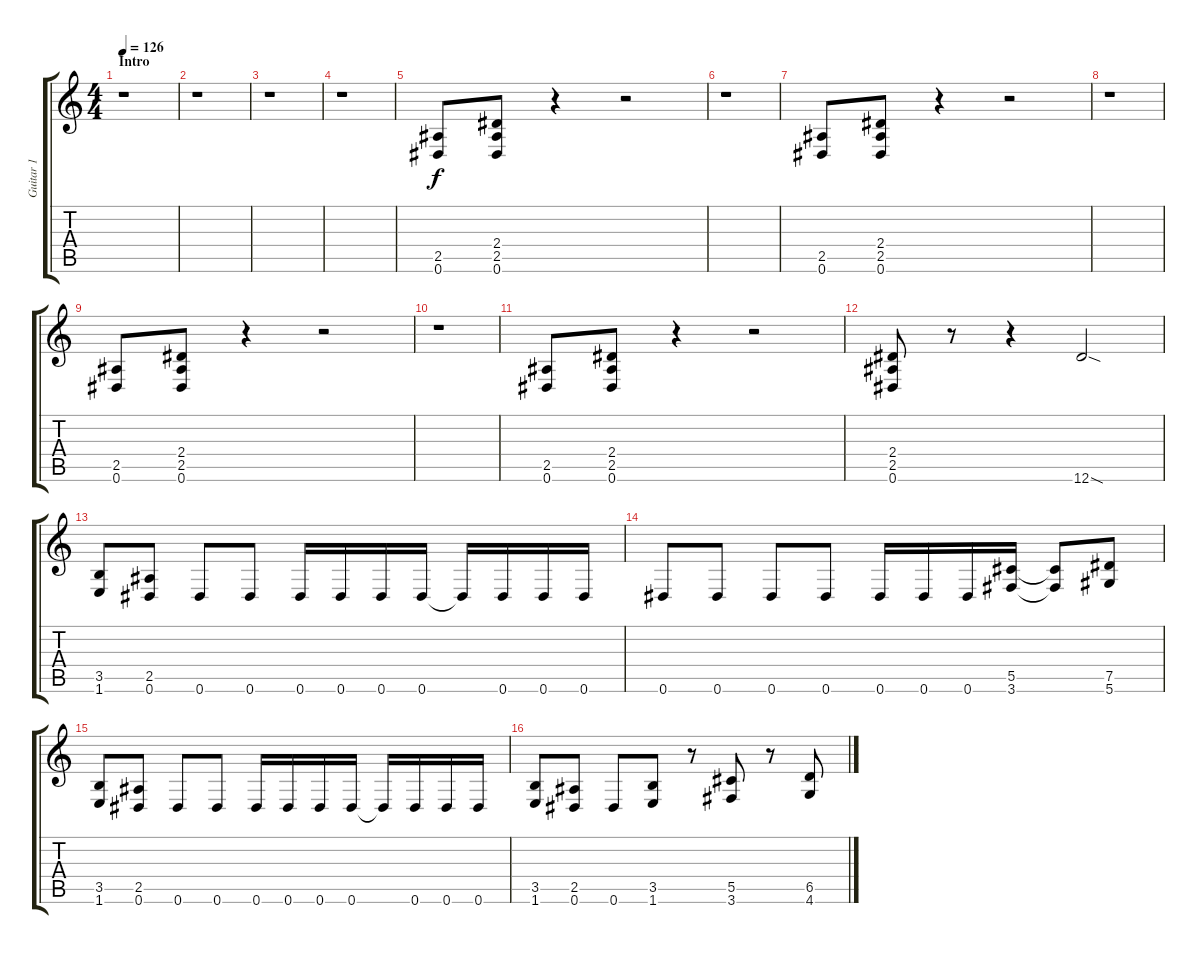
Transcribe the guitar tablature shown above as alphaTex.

\track ("Guitar 1" "Guitar 1") {instrument distortionguitar}
\staff {score tabs}
\tuning (Eb4 Bb3 Gb3 Db3 Ab2 Eb2) {hide}
\ts (4 4)
\section ("" "Intro")
\tempo 126
\clef g2
\ks c
r.1{dy f instrument distortionguitar} |
r.1 |
r.1 |
r.1 |
(2.5 0.6).8 (2.4 2.5 0.6).8 r.4 r.2 |
r.1 |
(2.5 0.6).8 (2.4 2.5 0.6).8 r.4 r.2 |
r.1 |
(2.5 0.6).8 (2.4 2.5 0.6).8 r.4 r.2 |
r.1 |
(2.5 0.6).8 (2.4 2.5 0.6).8 r.4 r.2 |
(2.4 2.5 0.6).8 r.8 r.4 12.6{sod}.2 |
(3.5 1.6).8 (2.5 0.6).8 0.6.8 0.6.8 0.6.16 0.6.16 0.6.16 0.6.16 0.6{t}.16 0.6.16 0.6.16 0.6.16 |
0.6.8 0.6.8 0.6.8 0.6.8 0.6.16 0.6.16 0.6.16 (5.5 3.6).16 (5.5{t} 3.6{t}).8 (7.5 5.6).8 |
(3.5 1.6).8 (2.5 0.6).8 0.6.8 0.6.8 0.6.16 0.6.16 0.6.16 0.6.16 0.6{t}.16 0.6.16 0.6.16 0.6.16 |
(3.5 1.6).8 (2.5 0.6).8 0.6.8 (3.5 1.6).8 r.8 (5.5 3.6).8 r.8 (6.5 4.6).8
